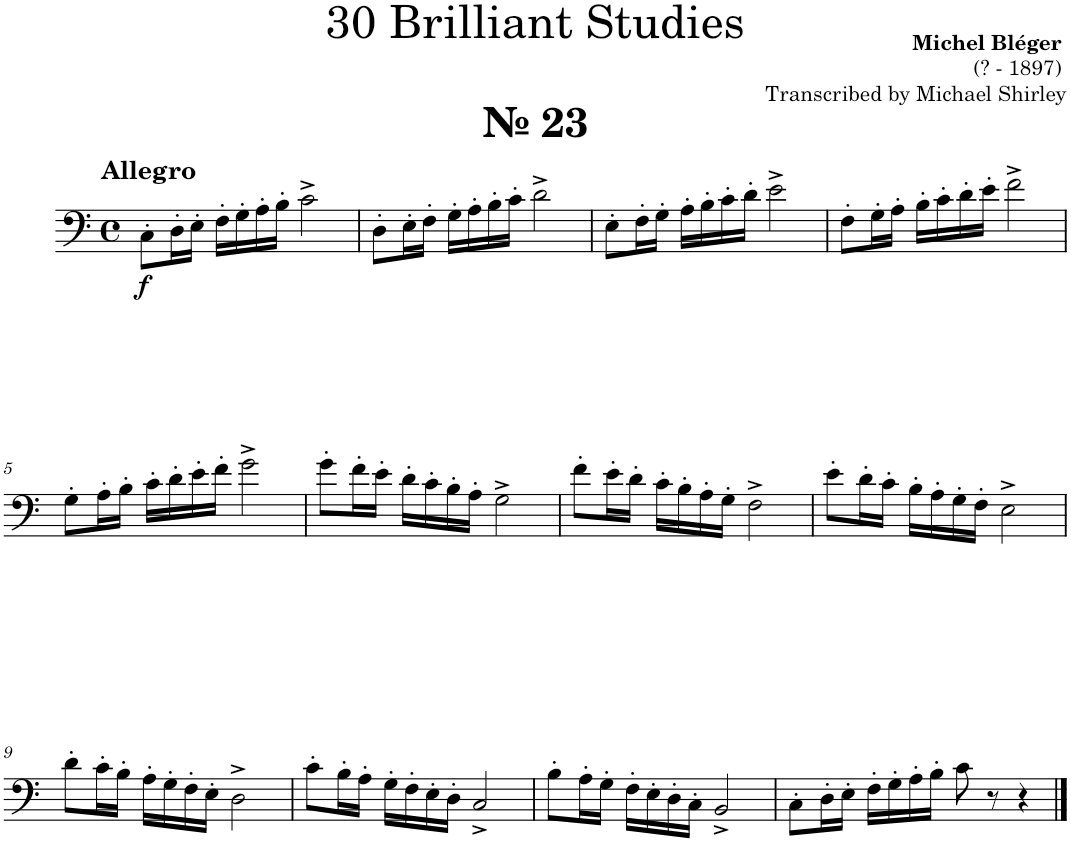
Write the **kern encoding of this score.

**kern	**dynam
*part1	*part1
*staff1	*staff1
*I"Trombone	*
*I'Tbn.	*
*clefF4	*
*k[]	*
*M4/4	*
*met(c)	*
=1	=1
!LO:TX:a:B:t=№ 23	!
!LO:TX:a:B:t=Allegro	!
!	!LO:DY:b
8C'\L	f
16D'\L	.
16E'\JJ	.
16F'\LL	.
16G'\	.
16A'\	.
16B'\JJ	.
2c^\	.
=2	=2
8D'\L	.
16E'\L	.
16F'\JJ	.
16G'\LL	.
16A'\	.
16B'\	.
16c'\JJ	.
2d^\	.
=3	=3
8E'\L	.
16F'\L	.
16G'\JJ	.
16A'\LL	.
16B'\	.
16c'\	.
16d'\JJ	.
2e^\	.
=4	=4
8F'\L	.
16G'\L	.
16A'\JJ	.
16B'\LL	.
16c'\	.
16d'\	.
16e'\JJ	.
2f^\	.
!!LO:LB:g=z
=5	=5
8G'\L	.
16A'\L	.
16B'\JJ	.
16c'\LL	.
16d'\	.
16e'\	.
16f'\JJ	.
2g^\	.
=6	=6
8g'\L	.
16f'\L	.
16e'\JJ	.
16d'\LL	.
16c'\	.
16B'\	.
16A'\JJ	.
2G^\	.
=7	=7
8f'\L	.
16e'\L	.
16d'\JJ	.
16c'\LL	.
16B'\	.
16A'\	.
16G'\JJ	.
2F^\	.
=8	=8
8e'\L	.
16d'\L	.
16c'\JJ	.
16B'\LL	.
16A'\	.
16G'\	.
16F'\JJ	.
2E^\	.
!!LO:LB:g=z
=9	=9
8d'\L	.
16c'\L	.
16B'\JJ	.
16A'\LL	.
16G'\	.
16F'\	.
16E'\JJ	.
2D^\	.
=10	=10
8c'\L	.
16B'\L	.
16A'\JJ	.
16G'\LL	.
16F'\	.
16E'\	.
16D'\JJ	.
2C^/	.
=11	=11
8B'\L	.
16A'\L	.
16G'\JJ	.
16F'\LL	.
16E'\	.
16D'\	.
16C'\JJ	.
2BB^/	.
=12	=12
8C'\L	.
16D'\L	.
16E'\JJ	.
16F'\LL	.
16G'\	.
16A'\	.
16B'\JJ	.
8c\	.
8r	.
4r	.
==	==
*-	*-
